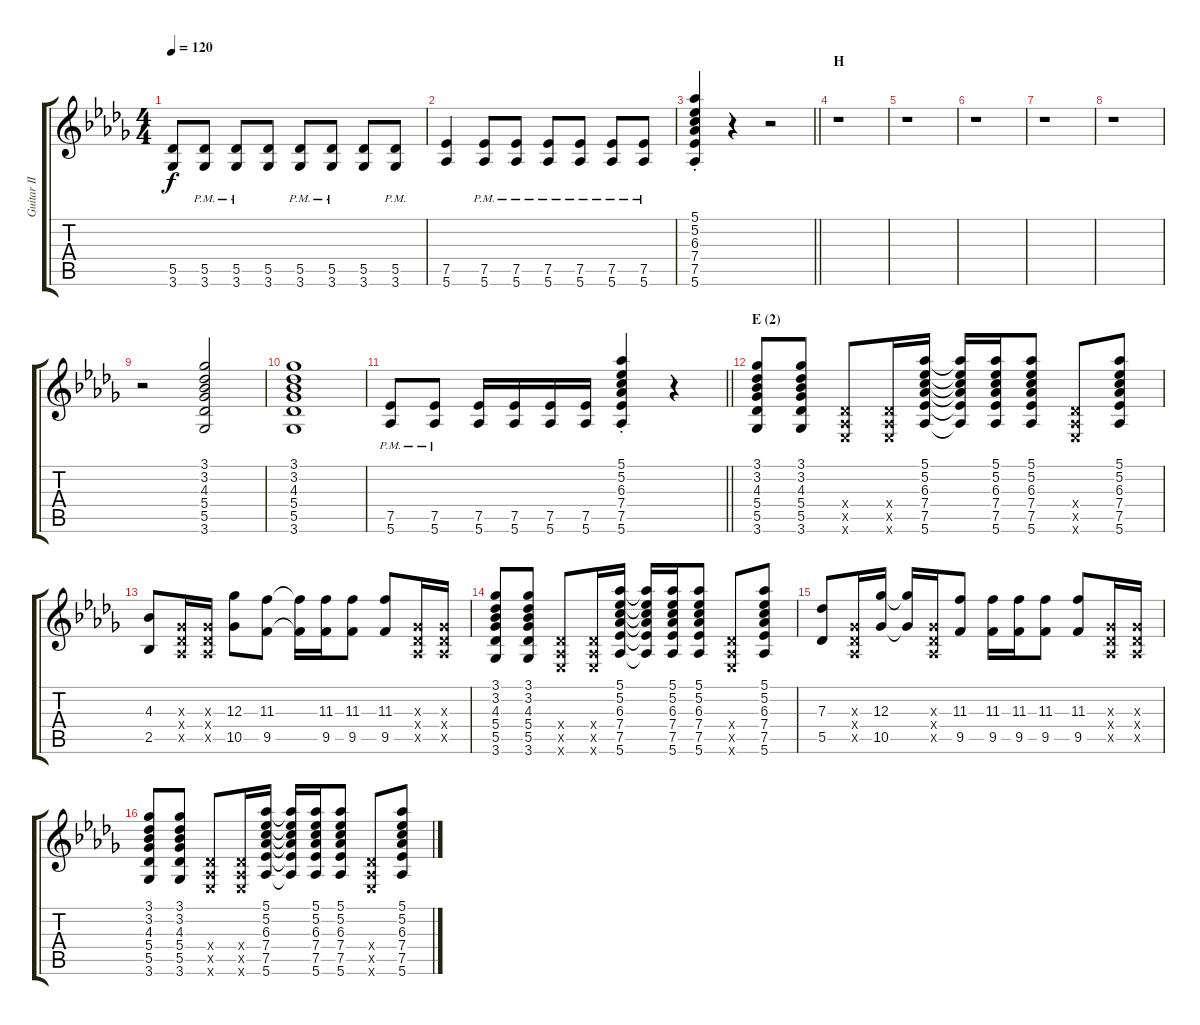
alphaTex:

\track ("Guitar II" "Guitar II") {instrument distortionguitar}
\staff {score tabs}
\tuning (Eb4 Bb3 Gb3 Db3 Ab2 Eb2) {hide}
\ts (4 4)
\tempo 120
\clef g2
\ks db
(5.5 3.6).8{dy f} (5.5{pm} 3.6{pm}).8 (5.5{pm} 3.6{pm}).8 (5.5 3.6).8 (5.5{pm} 3.6{pm}).8 (5.5{pm} 3.6{pm}).8 (5.5 3.6).8 (5.5{pm} 3.6{pm}).8 |
(7.5 5.6).4 (7.5{pm} 5.6{pm}).8 (7.5{pm} 5.6{pm}).8 (7.5{pm} 5.6{pm}).8 (7.5{pm} 5.6{pm}).8 (7.5{pm} 5.6{pm}).8 (7.5{pm} 5.6{pm}).8 |
\barLineRight lightlight
(5.1{st} 5.2{st} 6.3{st} 7.4{st} 7.5{st} 5.6{st}).4 r.4 r.2 |
\section ("" "H")
r.1 |
r.1 |
r.1 |
r.1 |
r.1 |
r.2 (3.1 3.2 4.3 5.4 5.5 3.6).2 |
(3.1 3.2 4.3 5.4 5.5 3.6).1 |
\barLineRight lightlight
(7.5{pm} 5.6{pm}).8 (7.5{pm} 5.6{pm}).8 (7.5 5.6).16 (7.5 5.6).16 (7.5 5.6).16 (7.5 5.6).16 (5.1{st} 5.2{st} 6.3{st} 7.4{st} 7.5{st} 5.6{st}).4 r.4 |
\section ("" "E (2)")
(3.1 3.2 4.3 5.4 5.5 3.6).8 (3.1 3.2 4.3 5.4 5.5 3.6).8 (0.4{x} 0.5{x} 0.6{x}).8 (0.4{x} 0.5{x} 0.6{x}).16 (5.1 5.2 6.3 7.4 7.5 5.6).16 (5.1{t} 5.2{t} 6.3{t} 7.4{t} 7.5{t} 5.6{t}).16 (5.1 5.2 6.3 7.4 7.5 5.6).16 (5.1 5.2 6.3 7.4 7.5 5.6).8 (0.4{x} 0.5{x} 0.6{x}).8 (5.1 5.2 6.3 7.4 7.5 5.6).8 |
(4.3 2.5).8 (0.3{x} 0.4{x} 0.5{x}).16 (0.3{x} 0.4{x} 0.5{x}).16 (12.3 10.5).8 (11.3 9.5).8 (11.3{t} 9.5{t}).16 (11.3 9.5).16 (11.3 9.5).8 (11.3 9.5).8 (0.3{x} 0.4{x} 0.5{x}).16 (0.3{x} 0.4{x} 0.5{x}).16 |
(3.1 3.2 4.3 5.4 5.5 3.6).8 (3.1 3.2 4.3 5.4 5.5 3.6).8 (0.4{x} 0.5{x} 0.6{x}).8 (0.4{x} 0.5{x} 0.6{x}).16 (5.1 5.2 6.3 7.4 7.5 5.6).16 (5.1{t} 5.2{t} 6.3{t} 7.4{t} 7.5{t} 5.6{t}).16 (5.1 5.2 6.3 7.4 7.5 5.6).16 (5.1 5.2 6.3 7.4 7.5 5.6).8 (0.4{x} 0.5{x} 0.6{x}).8 (5.1 5.2 6.3 7.4 7.5 5.6).8 |
(7.3 5.5).8 (0.3{x} 0.4{x} 0.5{x}).16 (12.3 10.5).16 (12.3{t} 10.5{t}).16 (0.3{x} 0.4{x} 0.5{x}).16 (11.3 9.5).8 (11.3 9.5).16 (11.3 9.5).16 (11.3 9.5).8 (11.3 9.5).8 (0.3{x} 0.4{x} 0.5{x}).16 (0.3{x} 0.4{x} 0.5{x}).16 |
(3.1 3.2 4.3 5.4 5.5 3.6).8 (3.1 3.2 4.3 5.4 5.5 3.6).8 (0.4{x} 0.5{x} 0.6{x}).8 (0.4{x} 0.5{x} 0.6{x}).16 (5.1 5.2 6.3 7.4 7.5 5.6).16 (5.1{t} 5.2{t} 6.3{t} 7.4{t} 7.5{t} 5.6{t}).16 (5.1 5.2 6.3 7.4 7.5 5.6).16 (5.1 5.2 6.3 7.4 7.5 5.6).8 (0.4{x} 0.5{x} 0.6{x}).8 (5.1 5.2 6.3 7.4 7.5 5.6).8
